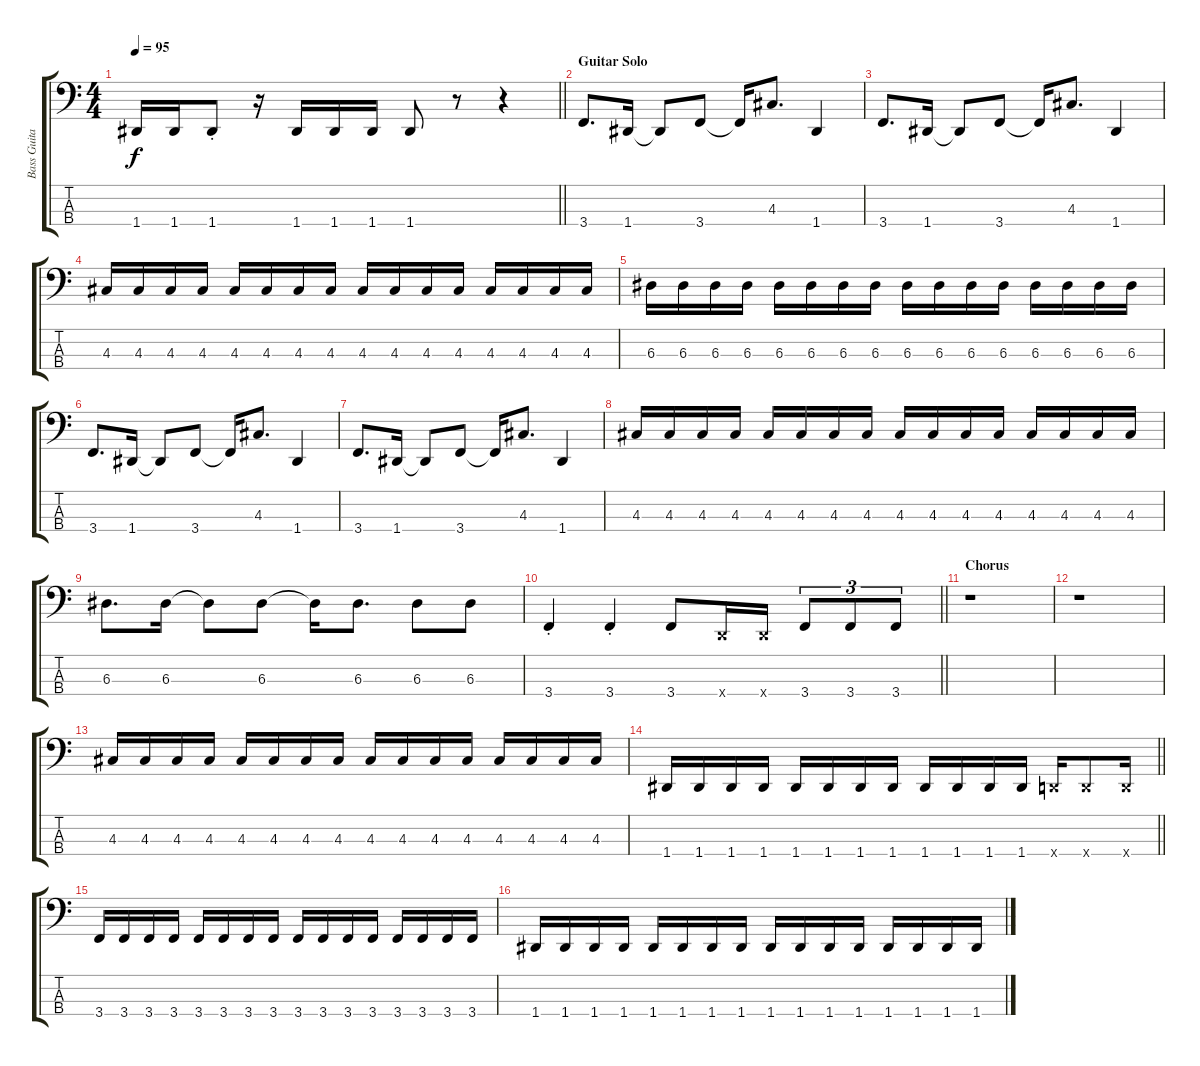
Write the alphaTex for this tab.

\track ("Bass Guitar" "Bass Guita") {instrument electricbasspick}
\staff {score tabs}
\tuning (G2 D2 A1 D1) {hide}
\ts (4 4)
\tempo 95
\clef f4
\barLineRight lightlight
\ks c
1.4.16{dy f} 1.4.16 1.4{st}.8 r.16 1.4.16 1.4.16 1.4.16 1.4.8 r.8 r.4 |
\section ("" "Guitar Solo")
3.4.8{d} 1.4.16 1.4{t}.8 3.4.8 3.4{t}.16 4.3.8{d} 1.4.4 |
3.4.8{d} 1.4.16 1.4{t}.8 3.4.8 3.4{t}.16 4.3.8{d} 1.4.4 |
4.3.16 4.3.16 4.3.16 4.3.16 4.3.16 4.3.16 4.3.16 4.3.16 4.3.16 4.3.16 4.3.16 4.3.16 4.3.16 4.3.16 4.3.16 4.3.16 |
6.3.16 6.3.16 6.3.16 6.3.16 6.3.16 6.3.16 6.3.16 6.3.16 6.3.16 6.3.16 6.3.16 6.3.16 6.3.16 6.3.16 6.3.16 6.3.16 |
3.4.8{d} 1.4.16 1.4{t}.8 3.4.8 3.4{t}.16 4.3.8{d} 1.4.4 |
3.4.8{d} 1.4.16 1.4{t}.8 3.4.8 3.4{t}.16 4.3.8{d} 1.4.4 |
4.3.16 4.3.16 4.3.16 4.3.16 4.3.16 4.3.16 4.3.16 4.3.16 4.3.16 4.3.16 4.3.16 4.3.16 4.3.16 4.3.16 4.3.16 4.3.16 |
6.3.8{d} 6.3.16 6.3{t}.8 6.3.8 6.3{t}.16 6.3.8{d} 6.3.8 6.3.8 |
\barLineRight lightlight
3.4{st}.4 3.4{st}.4 3.4.8 0.4{x}.16 0.4{x}.16 3.4.8{tu (3 2)} 3.4.8{tu (3 2)} 3.4.8{tu (3 2)} |
\section ("" "Chorus")
r.1 |
r.1 |
4.3.16 4.3.16 4.3.16 4.3.16 4.3.16 4.3.16 4.3.16 4.3.16 4.3.16 4.3.16 4.3.16 4.3.16 4.3.16 4.3.16 4.3.16 4.3.16 |
\barLineRight lightlight
1.4.16 1.4.16 1.4.16 1.4.16 1.4.16 1.4.16 1.4.16 1.4.16 1.4.16 1.4.16 1.4.16 1.4.16 0.4{x}.16 0.4{x}.8 0.4{x}.16 |
3.4.16 3.4.16 3.4.16 3.4.16 3.4.16 3.4.16 3.4.16 3.4.16 3.4.16 3.4.16 3.4.16 3.4.16 3.4.16 3.4.16 3.4.16 3.4.16 |
1.4.16 1.4.16 1.4.16 1.4.16 1.4.16 1.4.16 1.4.16 1.4.16 1.4.16 1.4.16 1.4.16 1.4.16 1.4.16 1.4.16 1.4.16 1.4.16
